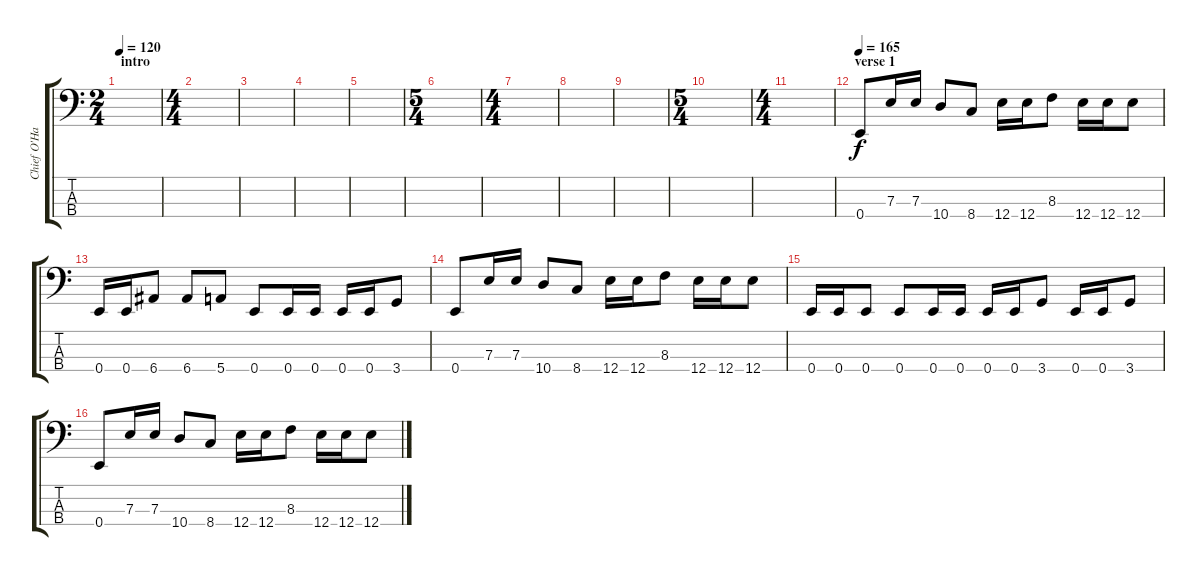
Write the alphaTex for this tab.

\track ("Chief O'Hara " "Chief O'Ha") {instrument electricbassfinger}
\staff {score tabs}
\tuning (G2 D2 A1 E1) {hide}
\ts (2 4)
\section ("" "intro")
\tempo 120
\clef f4
\ks c
|
\ts (4 4)
|
|
|
|
\ts (5 4)
|
\ts (4 4)
|
|
|
\ts (5 4)
|
\ts (4 4)
|
\section ("" "verse 1")
\tempo 165
0.4.8 7.3.16 7.3.16 10.4.8 8.4.8 12.4.16 12.4.16 8.3.8 12.4.16 12.4.16 12.4.8 |
0.4.16 0.4.16 6.4.8 6.4.8 5.4.8 0.4.8 0.4.16 0.4.16 0.4.16 0.4.16 3.4.8 |
0.4.8 7.3.16 7.3.16 10.4.8 8.4.8 12.4.16 12.4.16 8.3.8 12.4.16 12.4.16 12.4.8 |
0.4.16 0.4.16 0.4.8 0.4.8 0.4.16 0.4.16 0.4.16 0.4.16 3.4.8 0.4.16 0.4.16 3.4.8 |
0.4.8 7.3.16 7.3.16 10.4.8 8.4.8 12.4.16 12.4.16 8.3.8 12.4.16 12.4.16 12.4.8
